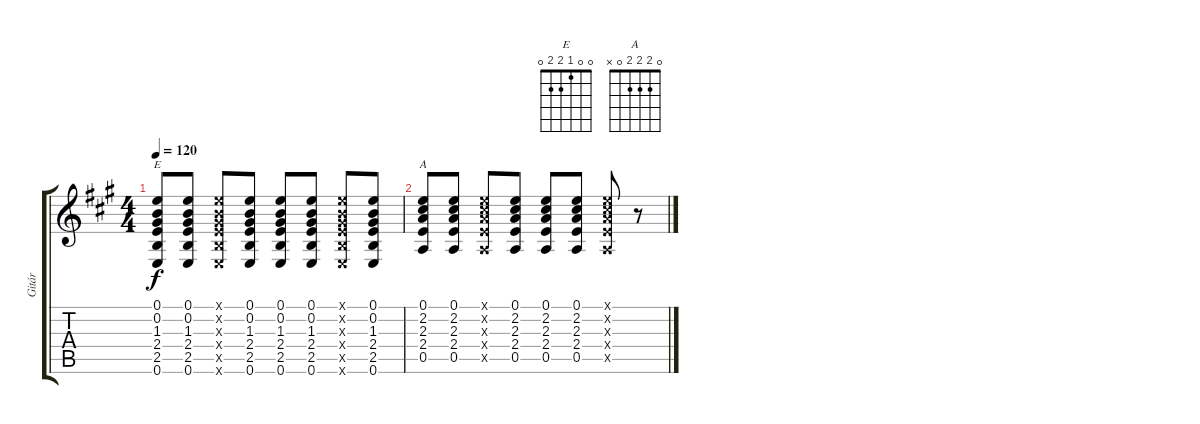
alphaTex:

\track ("Gitár" "Gitár") {instrument electricguitarclean}
\staff {score tabs}
\tuning (E4 B3 G3 D3 A2 E2) {hide}
\chord ("E" 0 0 1 2 2 0)
\chord ("A" 0 2 2 2 0 x)
\ts (4 4)
\tempo 120
\clef g2
\ks a
(0.1 0.2 1.3 2.4 2.5 0.6).8{ch "E" dy f} (0.1 0.2 1.3 2.4 2.5 0.6).8 (0.1{x} 0.2{x} 1.3{x} 2.4{x} 2.5{x} 0.6{x}).8 (0.1 0.2 1.3 2.4 2.5 0.6).8 (0.1 0.2 1.3 2.4 2.5 0.6).8 (0.1 0.2 1.3 2.4 2.5 0.6).8 (0.1{x} 0.2{x} 1.3{x} 2.4{x} 2.5{x} 0.6{x}).8 (0.1 0.2 1.3 2.4 2.5 0.6).8 |
(0.1 2.2 2.3 2.4 0.5).8{ch "A"} (0.1 2.2 2.3 2.4 0.5).8 (0.1{x} 2.2{x} 2.3{x} 2.4{x} 0.5{x}).8 (0.1 2.2 2.3 2.4 0.5).8 (0.1 2.2 2.3 2.4 0.5).8 (0.1 2.2 2.3 2.4 0.5).8 (0.1{x} 2.2{x} 2.3{x} 2.4{x} 0.5{x}).8 r.8
